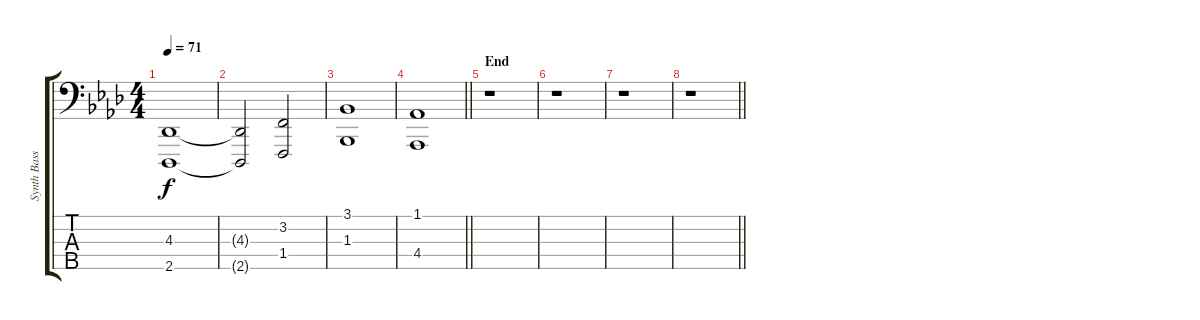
\track ("Synth Bass" "Synth Bass") {instrument synthbrass1}
\staff {score tabs}
\tuning (G2 D2 A1 E1 B0) {hide}
\ts (4 4)
\tempo 71
\clef f4
\ks ab
(4.3 2.5).1{dy f} |
(4.3{t} 2.5{t}).2 (3.2 1.4).2 |
(3.1 1.3).1 |
\barLineRight lightlight
(1.1 4.4).1 |
\section ("" "End")
r.1 |
r.1 |
r.1 |
\barLineRight lightlight
r.1
